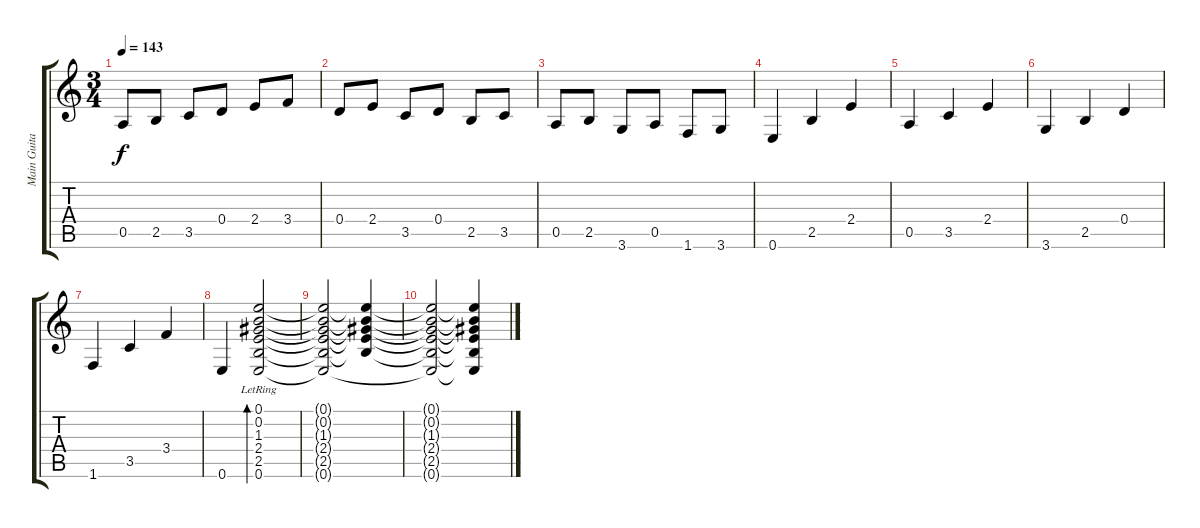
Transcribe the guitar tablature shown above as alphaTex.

\track ("Main Guitar" "Main Guita") {instrument acousticguitarsteel}
\staff {score tabs}
\tuning (E4 B3 G3 D3 A2 E2) {hide}
\ts (3 4)
\tempo 143
\clef g2
\ks c
0.5.8{dy f} 2.5.8 3.5.8 0.4.8 2.4.8 3.4.8 |
0.4.8 2.4.8 3.5.8 0.4.8 2.5.8 3.5.8 |
0.5.8 2.5.8 3.6.8 0.5.8 1.6.8 3.6.8 |
0.6.4 2.5.4 2.4.4 |
0.5.4 3.5.4 2.4.4 |
3.6.4 2.5.4 0.4.4 |
1.6.4 3.5.4 3.4.4 |
0.6.4 (0.1{lr} 0.2{lr} 1.3{lr} 2.4{lr} 2.5{lr} 0.6{lr}).2{bd 240} |
(0.1{t} 0.2{t} 1.3{t} 2.4{t} 2.5{t} 0.6{t}).2 (0.1{t} 0.2{t} 1.3{t} 2.4{t} 2.5{t}).4 |
(0.1{t} 0.2{t} 1.3{t} 2.4{t} 2.5{t} 0.6{t}).2 (0.1{t} 0.2{t} 1.3{t} 2.4{t} 2.5{t} 0.6{t}).4
